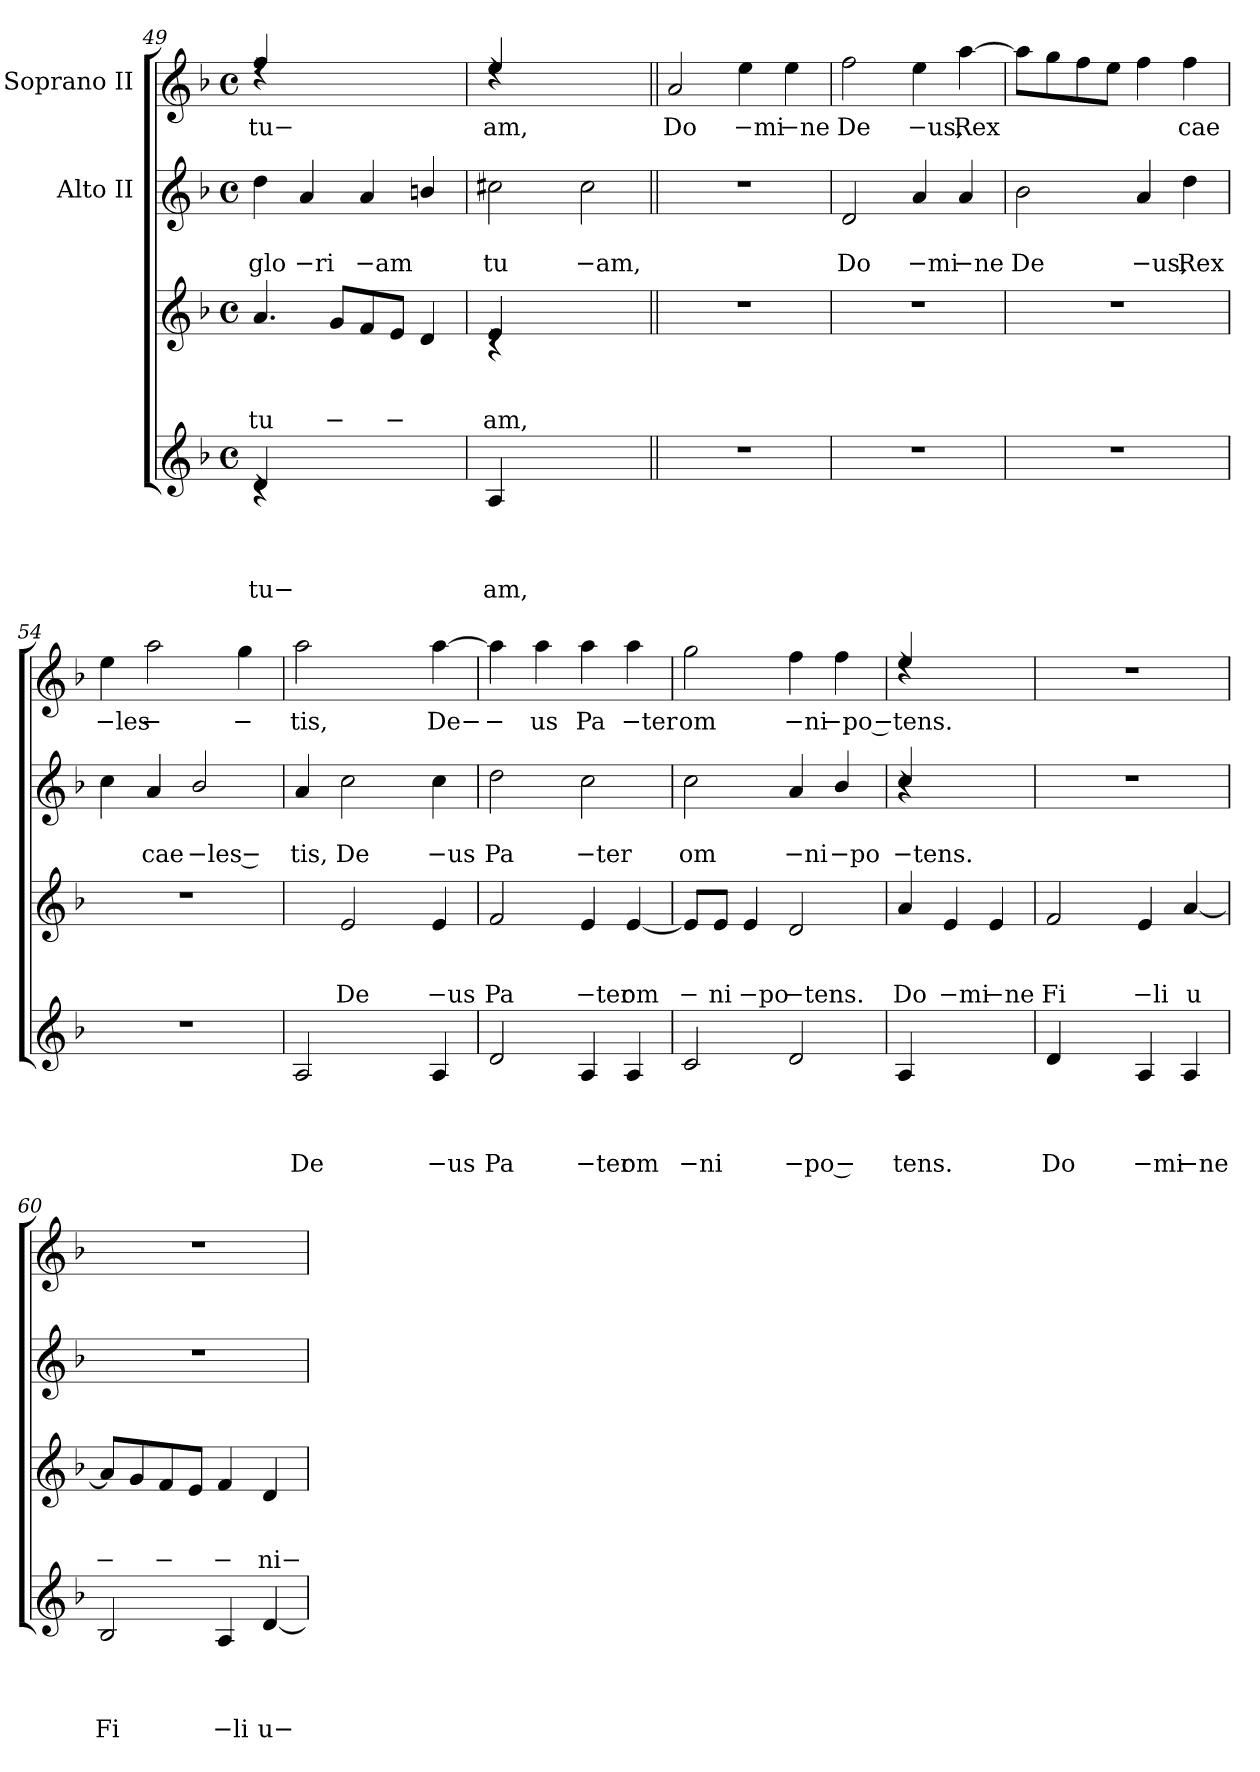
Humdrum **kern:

**kern	**text	**text	**text	**text	**kern	**text	**text	**text	**kern	**text	**text	**kern	**text
*part4	*part4	*part4	*part4	*part4	*part3	*part3	*part3	*part3	*part2	*part2	*part2	*part1	*part1
*staff4	*staff4	*staff4	*staff4	*staff4	*staff3	*staff3	*staff3	*staff3	*staff2	*staff2	*staff2	*staff1	*staff1
*	*	*	*	*	*	*	*	*	*I"Alto II	*	*	*I"Soprano II	*
*clefG2	*	*	*	*	*clefG2	*	*	*	*clefG2	*	*	*clefG2	*
*k[b-]	*	*	*	*	*k[b-]	*	*	*	*k[b-]	*	*	*k[b-]	*
*F:	*	*	*	*	*F:	*	*	*	*F:	*	*	*F:	*
*M4/4	*	*	*	*	*M4/4	*	*	*	*M4/4	*	*	*M4/4	*
*met(c)	*	*	*	*	*met(c)	*	*	*	*met(c)	*	*	*met(c)	*
=49	=49	=49	=49	=49	=49	=49	=49	=49	=49	=49	=49	=49	=49
!LO:N:head=solid	!	!	!	!LO:LY:b	!	!	!	!LO:LY:b	!	!	!LO:LY:b	!LO:N:head=solid	!LO:LY:b
*^	*	*	*	*	*	*	*	*	*	*	*	*^	*
4d/	4rB	.	.	.	tu−	4.a/	.	.	tu	4dd\	.	glo	4ff/	4rdd	tu−
!	!	!	!	!	!	!	!	!	!	!	!	!LO:LY:b:rj	!	!	!
2.ryy	2.ryy	.	.	.	.	.	.	.	.	4a/	.	−ri	2.ryy	2.ryy	.
!	!	!	!	!	!	!	!	!	!LO:LY:b	!	!	!	!	!	!
.	.	.	.	.	.	8g/L	.	.	−	.	.	.	.	.	.
!	!	!	!	!	!	!	!	!	!	!	!	!LO:LY:b:rj	!	!	!
.	.	.	.	.	.	8f/	.	.	.	4a/	.	−am	.	.	.
!	!	!	!	!	!	!	!	!	!LO:LY:b	!	!	!	!	!	!
.	.	.	.	.	.	8e/J	.	.	−	.	.	.	.	.	.
.	.	.	.	.	.	4d/	.	.	.	4bn/	.	.	.	.	.
*v	*v	*	*	*	*	*	*	*	*	*	*	*	*	*	*
=50	=50	=50	=50	=50	=50	=50	=50	=50	=50	=50	=50	=50	=50	=50
!LO:N:head=solid	!	!	!	!LO:LY:b	!LO:N:head=solid	!	!	!LO:LY:b	!	!	!LO:LY:b	!LO:N:head=solid	!	!LO:LY:b
*	*	*	*	*	*^	*	*	*	*	*	*	*	*	*
4A/	.	.	.	am,	4e/	4rc	.	.	am,	2cc#X\	.	tu	4ee/	4rcc	am,
2.ryy	.	.	.	.	2.ryy	2.ryy	.	.	.	.	.	.	2.ryy	2.ryy	.
!	!	!	!	!	!	!	!	!	!	!	!	!LO:LY:b:rj	!	!	!
.	.	.	.	.	.	.	.	.	.	2cc#\	.	−am,	.	.	.
*	*	*	*	*	*v	*v	*	*	*	*	*	*	*v	*v	*
!!LO:LB:g=z
=51||	=51||	=51||	=51||	=51||	=51||	=51||	=51||	=51||	=51||	=51||	=51||	=51||	=51||
!	!	!	!	!	!	!	!	!	!	!	!	!	!LO:LY:b
1r	.	.	.	.	1r	.	.	.	1r	.	.	2a/	Do
!	!	!	!	!	!	!	!	!	!	!	!	!	!LO:LY:b:rj
.	.	.	.	.	.	.	.	.	.	.	.	4ee\	−mi
!	!	!	!	!	!	!	!	!	!	!	!	!	!LO:LY:b:rj
.	.	.	.	.	.	.	.	.	.	.	.	4ee\	−ne
=52	=52	=52	=52	=52	=52	=52	=52	=52	=52	=52	=52	=52	=52
!	!	!	!	!	!	!	!	!	!	!	!LO:LY:b	!	!LO:LY:b
1r	.	.	.	.	1r	.	.	.	2d/	.	Do	2ff\	De
!	!	!	!	!	!	!	!	!	!	!	!LO:LY:b:rj	!	!LO:LY:b:rj
.	.	.	.	.	.	.	.	.	4a/	.	−mi	4ee\	−us,
!	!	!	!	!	!	!	!	!	!	!	!LO:LY:b:rj	!	!LO:LY:b
.	.	.	.	.	.	.	.	.	4a/	.	−ne	[>4aa\	Rex
=53	=53	=53	=53	=53	=53	=53	=53	=53	=53	=53	=53	=53	=53
!	!	!	!	!	!	!	!	!	!	!	!LO:LY:b	!	!
1r	.	.	.	.	1r	.	.	.	2b-\	.	De	8aa\L]	.
.	.	.	.	.	.	.	.	.	.	.	.	8gg\	.
.	.	.	.	.	.	.	.	.	.	.	.	8ff\	.
.	.	.	.	.	.	.	.	.	.	.	.	8ee\J	.
!	!	!	!	!	!	!	!	!	!	!	!LO:LY:b:rj	!	!
.	.	.	.	.	.	.	.	.	4a/	.	−us,	4ff\	.
!	!	!	!	!	!	!	!	!	!	!	!LO:LY:b	!	!LO:LY:b
.	.	.	.	.	.	.	.	.	4dd\	.	Rex	4ff\	cae
=54	=54	=54	=54	=54	=54	=54	=54	=54	=54	=54	=54	=54	=54
!	!	!	!	!	!	!	!	!	!	!	!	!	!LO:LY:b:rj
1r	.	.	.	.	1r	.	.	.	4cc\	.	.	4ee\	−les
!	!	!	!	!	!	!	!	!	!	!	!LO:LY:b	!	!LO:LY:b
.	.	.	.	.	.	.	.	.	4a/	.	cae	2aa\	−
!	!	!	!	!	!	!	!	!	!	!	!LO:LY:b:rj	!	!
.	.	.	.	.	.	.	.	.	2b-/	.	−les −	.	.
!	!	!	!	!	!	!	!	!	!	!	!	!	!LO:LY:b
.	.	.	.	.	.	.	.	.	.	.	.	4gg\	−
=55	=55	=55	=55	=55	=55	=55	=55	=55	=55	=55	=55	=55	=55
!	!	!	!	!LO:LY:b	!	!	!	!	!	!	!LO:LY:b	!	!LO:LY:b
2A/	.	.	.	De	4ryy	.	.	.	4a/	.	tis,	2aa\	tis,
!	!	!	!	!	!	!	!	!LO:LY:b	!	!	!LO:LY:b	!	!
.	.	.	.	.	2e/	.	.	De	2cc\	.	De	.	.
4ryy	.	.	.	.	.	.	.	.	.	.	.	4ryy	.
!	!	!	!	!LO:LY:b:rj	!	!	!	!LO:LY:b:rj	!	!	!LO:LY:b:rj	!	!LO:LY:b
4A/	.	.	.	−us	4e/	.	.	−us	4cc\	.	−us	[<4aa\	De−
!!LO:PB:g=z
=56	=56	=56	=56	=56	=56	=56	=56	=56	=56	=56	=56	=56	=56
!	!	!	!	!LO:LY:b	!	!	!	!LO:LY:b	!	!	!LO:LY:b	!	!LO:LY:b
2d/	.	.	.	Pa	2f/	.	.	Pa	2dd\	.	Pa	4aa\]	−
!	!	!	!	!	!	!	!	!	!	!	!	!	!LO:LY:b
.	.	.	.	.	.	.	.	.	.	.	.	4aa\	us
!	!	!	!	!LO:LY:b:rj	!	!	!	!LO:LY:b:rj	!	!	!LO:LY:b:rj	!	!LO:LY:b
4A/	.	.	.	−ter	4e/	.	.	−ter	2cc\	.	−ter	4aa\	Pa
!	!	!	!	!LO:LY:b	!	!	!	!LO:LY:b	!	!	!	!	!LO:LY:b:rj
4A/	.	.	.	om	[<4e/	.	.	om	.	.	.	4aa\	−ter
=57	=57	=57	=57	=57	=57	=57	=57	=57	=57	=57	=57	=57	=57
!	!	!	!	!LO:LY:b:rj	!	!	!	!LO:LY:b	!	!	!LO:LY:b	!	!LO:LY:b
2c/	.	.	.	−ni	8e/L]	.	.	−	2cc\	.	om	2gg\	om
!	!	!	!	!	!	!	!	!LO:LY:b	!	!	!	!	!
.	.	.	.	.	8e/J	.	.	ni	.	.	.	.	.
!	!	!	!	!	!	!	!	!LO:LY:b:rj	!	!	!	!	!
.	.	.	.	.	4e/	.	.	−po	.	.	.	.	.
!	!	!	!	!LO:LY:b:rj	!	!	!	!LO:LY:b:rj	!	!	!LO:LY:b:rj	!	!LO:LY:b:rj
2d/	.	.	.	−po −	2d/	.	.	−tens.	4a/	.	−ni	4ff\	−ni
!	!	!	!	!	!	!	!	!	!	!	!LO:LY:b:rj	!	!LO:LY:b:rj
.	.	.	.	.	.	.	.	.	4b-/	.	−po	4ff\	−po −
=58	=58	=58	=58	=58	=58	=58	=58	=58	=58	=58	=58	=58	=58
!LO:N:head=solid	!	!	!	!LO:LY:b	!	!	!	!LO:LY:b	!LO:N:head=solid	!	!LO:LY:b:rj	!LO:N:head=solid	!LO:LY:b
*	*	*	*	*	*	*	*	*	*^	*	*	*^	*
4A/	.	.	.	tens.	4a/	.	.	Do	4cc/	4ra	.	−tens.	4ee/	4rcc	tens.
!	!	!	!	!	!	!	!	!LO:LY:b:rj	!	!	!	!	!	!	!
2ryy	.	.	.	.	4e/	.	.	−mi	2ryy	2ryy	.	.	2ryy	2ryy	.
!	!	!	!	!	!	!	!	!LO:LY:b:rj	!	!	!	!	!	!	!
.	.	.	.	.	4e/	.	.	−ne	.	.	.	.	.	.	.
*	*	*	*	*	*	*	*	*	*v	*v	*	*	*	*	*
*	*	*	*	*	*	*	*	*	*	*	*	*v	*v	*
=59	=59	=59	=59	=59	=59	=59	=59	=59	=59	=59	=59	=59	=59
!	!	!	!	!LO:LY:b	!	!	!	!LO:LY:b	!	!	!	!	!
4d/	.	.	.	Do	2f/	.	.	Fi	1r	.	.	1r	.
4ryy	.	.	.	.	.	.	.	.	.	.	.	.	.
!	!	!	!	!LO:LY:b:rj	!	!	!	!LO:LY:b:rj	!	!	!	!	!
4A/	.	.	.	−mi	4e/	.	.	−li	.	.	.	.	.
!	!	!	!	!LO:LY:b:rj	!	!	!	!LO:LY:b	!	!	!	!	!
4A/	.	.	.	−ne	[<4a/	.	.	u	.	.	.	.	.
=60	=60	=60	=60	=60	=60	=60	=60	=60	=60	=60	=60	=60	=60
!	!	!	!	!LO:LY:b	!	!	!	!LO:LY:b	!	!	!	!	!
2B-/	.	.	.	Fi	8a/L]	.	.	−	1r	.	.	1r	.
.	.	.	.	.	8g/	.	.	.	.	.	.	.	.
!	!	!	!	!	!	!	!	!LO:LY:b	!	!	!	!	!
.	.	.	.	.	8f/	.	.	−	.	.	.	.	.
.	.	.	.	.	8e/J	.	.	.	.	.	.	.	.
!	!	!	!	!LO:LY:b:rj	!	!	!	!LO:LY:b	!	!	!	!	!
4A/	.	.	.	−li	4f/	.	.	−	.	.	.	.	.
!	!	!	!	!LO:LY:b	!	!	!	!LO:LY:b	!	!	!	!	!
[>4d/	.	.	.	u−	4d/	.	.	ni−	.	.	.	.	.
=	=	=	=	=	=	=	=	=	=	=	=	=	=
*-	*-	*-	*-	*-	*-	*-	*-	*-	*-	*-	*-	*-	*-
